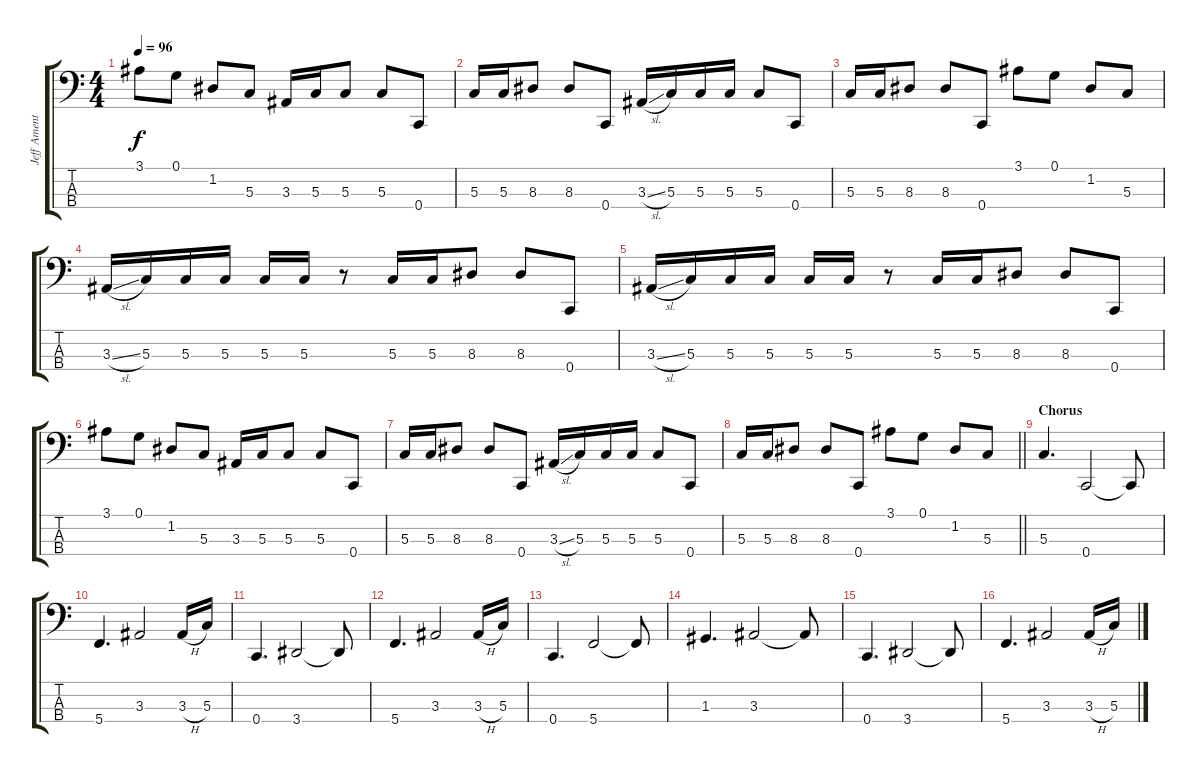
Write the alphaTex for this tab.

\track ("Jeff Ament" "Jeff Ament") {instrument electricbassfinger}
\staff {score tabs}
\tuning (G2 D2 G1 C1) {hide}
\ts (4 4)
\tempo 96
\clef f4
\ks c
3.1.8{dy f} 0.1.8 1.2.8 5.3.8 3.3.16 5.3.16 5.3.8 5.3.8 0.4.8 |
5.3.16 5.3.16 8.3.8 8.3.8 0.4.8 3.3{sl}.16 5.3.16 5.3.16 5.3.16 5.3.8 0.4.8 |
5.3.16 5.3.16 8.3.8 8.3.8 0.4.8 3.1.8 0.1.8 1.2.8 5.3.8 |
3.3{sl}.16 5.3.16 5.3.16 5.3.16 5.3.16 5.3.16 r.8 5.3.16 5.3.16 8.3.8 8.3.8 0.4.8 |
3.3{sl}.16 5.3.16 5.3.16 5.3.16 5.3.16 5.3.16 r.8 5.3.16 5.3.16 8.3.8 8.3.8 0.4.8 |
3.1.8 0.1.8 1.2.8 5.3.8 3.3.16 5.3.16 5.3.8 5.3.8 0.4.8 |
5.3.16 5.3.16 8.3.8 8.3.8 0.4.8 3.3{sl}.16 5.3.16 5.3.16 5.3.16 5.3.8 0.4.8 |
\barLineRight lightlight
5.3.16 5.3.16 8.3.8 8.3.8 0.4.8 3.1.8 0.1.8 1.2.8 5.3.8 |
\section ("" "Chorus")
5.3.4{d} 0.4.2 0.4{t}.8 |
5.4.4{d} 3.3.2 3.3{h}.16 5.3.16 |
0.4.4{d} 3.4.2 3.4{t}.8 |
5.4.4{d} 3.3.2 3.3{h}.16 5.3.16 |
0.4.4{d} 5.4.2 5.4{t}.8 |
1.3.4{d} 3.3.2 3.3{t}.8 |
0.4.4{d} 3.4.2 3.4{t}.8 |
5.4.4{d} 3.3.2 3.3{h}.16 5.3.16
